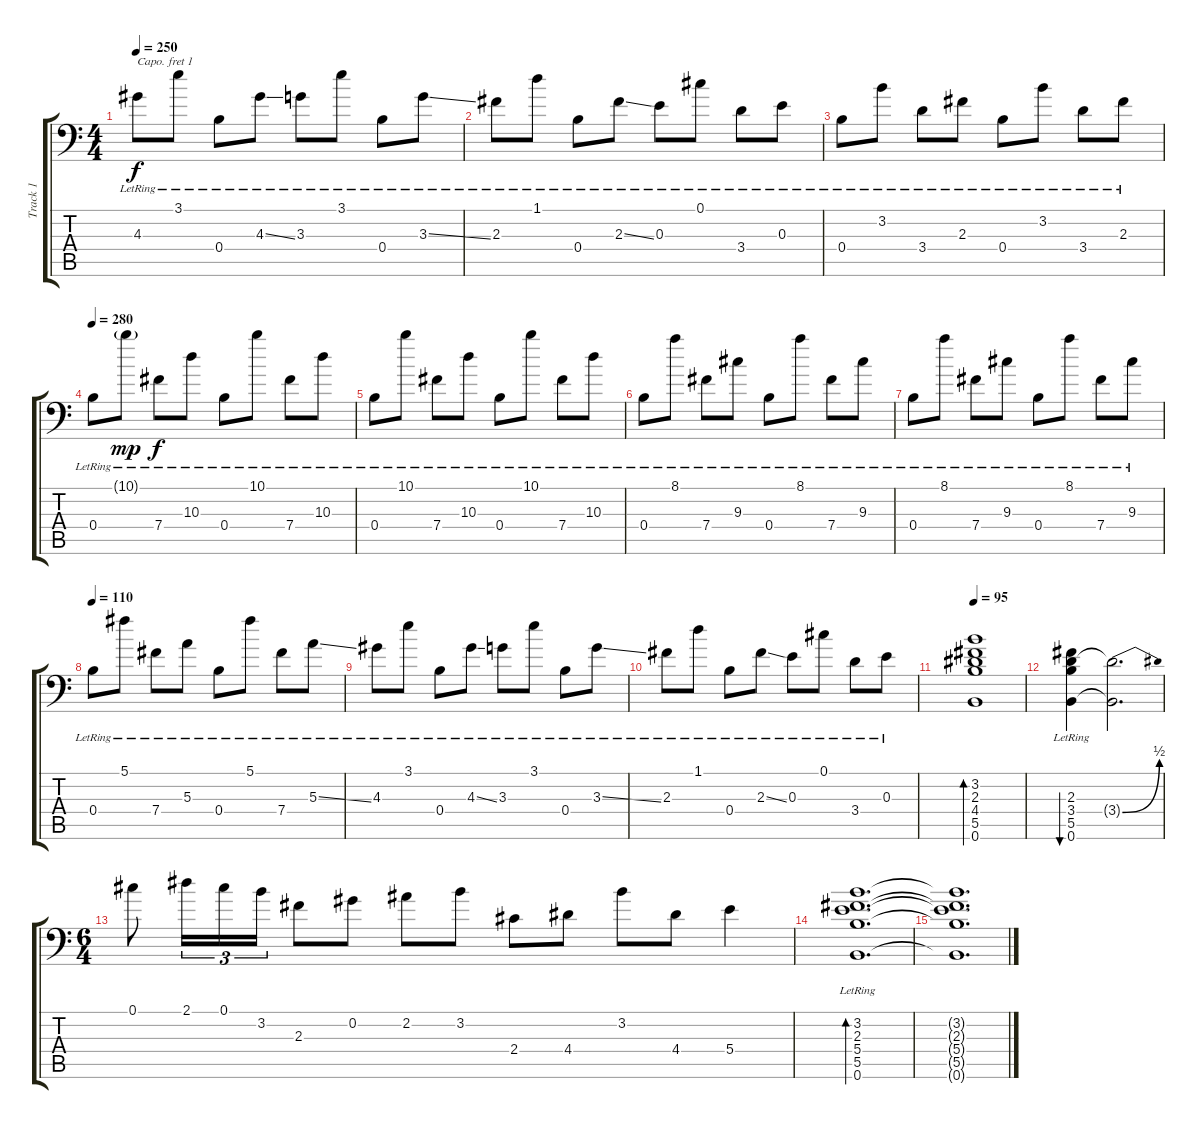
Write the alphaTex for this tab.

\track ("Track 1" "Track 1") {instrument acousticguitarsteel}
\staff {score tabs}
\capo 1
\tuning (C4 G3 Eb3 Bb2 F2 Bb1) {hide}
\ts (4 4)
\tempo 250
\clef f4
\ks c
4.3{lr}.8{dy f} 3.1{lr}.8 0.4{lr}.8 4.3{ss lr}.8 3.3{lr}.8 3.1{lr}.8 0.4{lr}.8 3.3{ss lr}.8 |
2.3{lr}.8 1.1{lr}.8 0.4{lr}.8 2.3{ss lr}.8 0.3{lr}.8 0.1{lr}.8 3.4{lr}.8 0.3{lr}.8 |
0.4{lr}.8 3.2{lr}.8 3.4{lr}.8 2.3{lr}.8 0.4{lr}.8 3.2{lr}.8 3.4{lr}.8 2.3{lr}.8 |
\tempo 280
0.4{lr}.8 10.1{g lr}.8{dy mp} 7.4{lr}.8{dy f} 10.3{lr}.8 0.4{lr}.8 10.1{lr}.8 7.4{lr}.8 10.3{lr}.8 |
0.4{lr}.8 10.1{lr}.8 7.4{lr}.8 10.3{lr}.8 0.4{lr}.8 10.1{lr}.8 7.4{lr}.8 10.3{lr}.8 |
0.4{lr}.8 8.1{lr}.8 7.4{lr}.8 9.3{lr}.8 0.4{lr}.8 8.1{lr}.8 7.4{lr}.8 9.3{lr}.8 |
0.4{lr}.8 8.1{lr}.8 7.4{lr}.8 9.3{lr}.8 0.4{lr}.8 8.1{lr}.8 7.4{lr}.8 9.3{lr}.8 |
\tempo 110
0.4{lr}.8 5.1{lr}.8 7.4{lr}.8 5.3{lr}.8 0.4{lr}.8 5.1{lr}.8 7.4{lr}.8 5.3{ss lr}.8 |
4.3{lr}.8 3.1{lr}.8 0.4{lr}.8 4.3{ss lr}.8 3.3{lr}.8 3.1{lr}.8 0.4{lr}.8 3.3{ss lr}.8 |
2.3{lr}.8 1.1{lr}.8 0.4{lr}.8 2.3{ss lr}.8 0.3{lr}.8 0.1{lr}.8 3.4{lr}.8 0.3{lr}.8 |
\tempo 95
(3.2 2.3 4.4 5.5 0.6).1{bd 480} |
(2.3 3.4{lr} 5.5{lr} 0.6{lr}).4{bu 480} (3.4{be (bend 0 0 60 2) t} 0.6{t}).2{d} |
\ts (6 4)
0.1.8 2.1.16{tu (3 2)} 0.1.16{tu (3 2)} 3.2.16{tu (3 2)} 2.3.8 0.2.8 2.2.8 3.2.8 2.4.8 4.4.8 3.2.8 4.4.8 5.4.4 |
(3.2{lr} 2.3{lr} 5.4{lr} 5.5{lr} 0.6{lr}).1{d bd 480} |
(3.2{t} 2.3{t} 5.4{t} 5.5{t} 0.6{t}).1{d}
